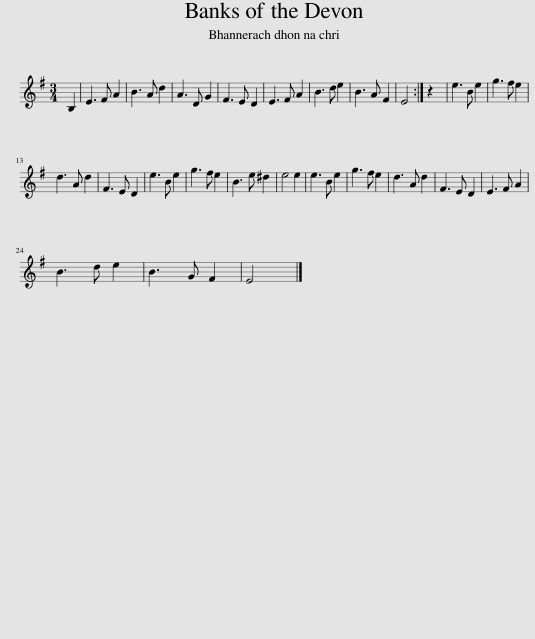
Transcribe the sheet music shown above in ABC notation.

X:1
L:1/8
M:3/4
I:linebreak $
K:Emin
V:1 treble
V:1
 B,2 | E3 F A2 | B3 A d2 | A3 D G2 | F3 E D2 | %5
 E3 F A2 | B3 d e2 | B3 A F2 | E4 :| z2 | %10
 e3 B e2 | g3 f e2 |$ d3 A d2 | F3 E D2 | e3 B e2 | %15
 g3 f e2 | B3 e ^d2 | e4 e2 | e3 B e2 | g3 f e2 | %20
 d3 A d2 | F3 E D2 | E3 F A2 |$ B3 d e2 | B3 G F2 | %25
 E4 |] %26
